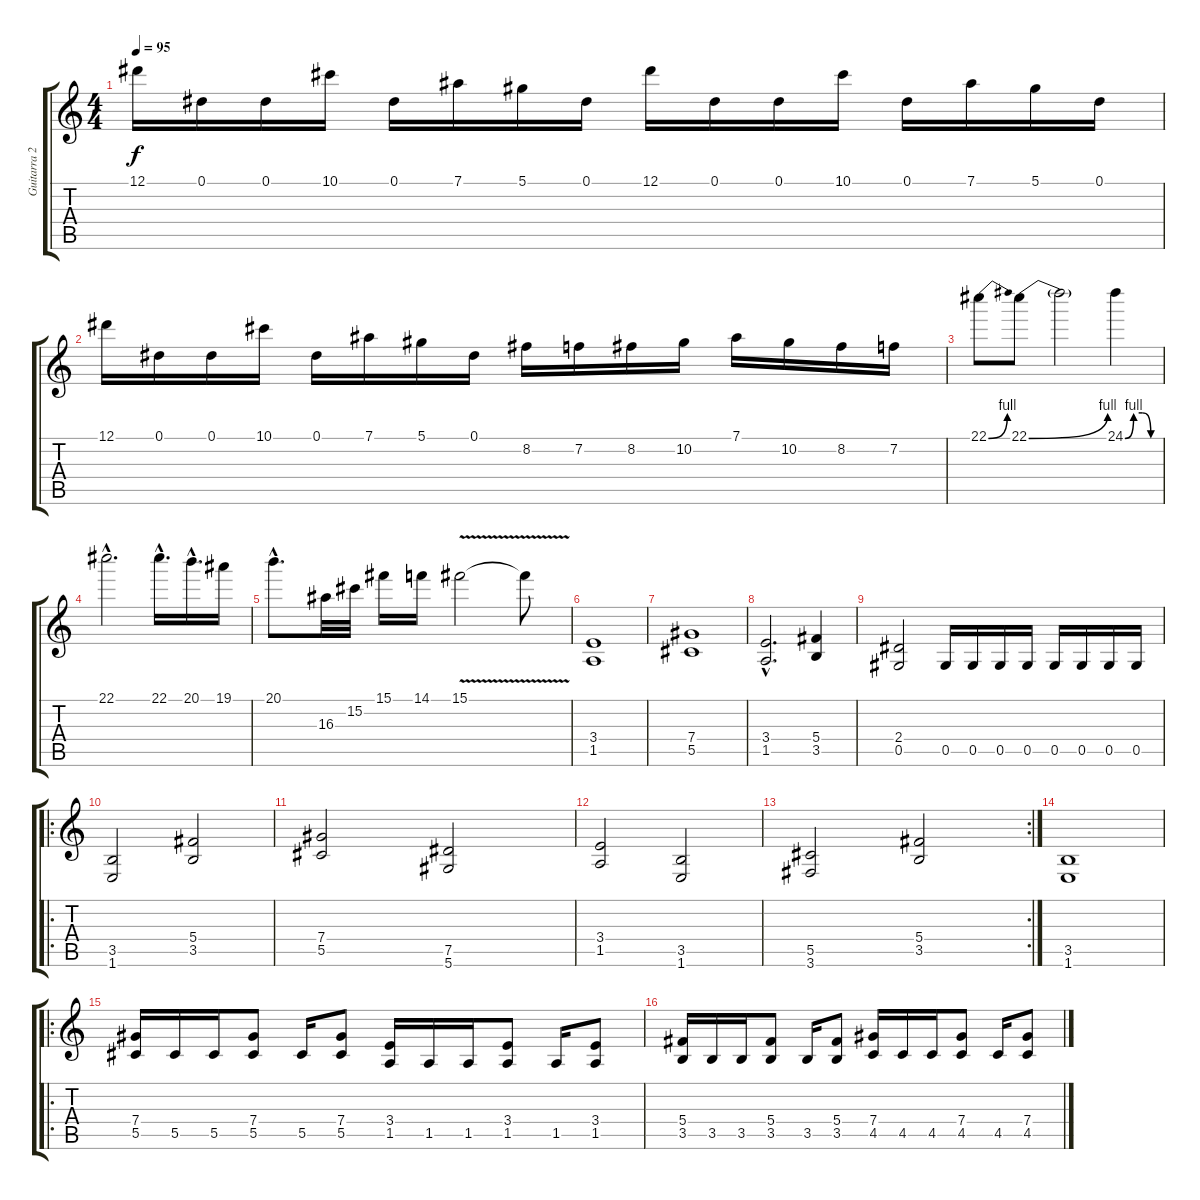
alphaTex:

\track ("Guitarra 2" "Guitarra 2") {instrument distortionguitar}
\staff {score tabs}
\tuning (Eb4 Bb3 Gb3 Db3 Ab2 Eb2) {hide}
\ts (4 4)
\tempo 95
\clef g2
\ks c
12.1.16{dy f} 0.1.16 0.1.16 10.1.16 0.1.16 7.1.16 5.1.16 0.1.16 12.1.16 0.1.16 0.1.16 10.1.16 0.1.16 7.1.16 5.1.16 0.1.16 |
12.1.16 0.1.16 0.1.16 10.1.16 0.1.16 7.1.16 5.1.16 0.1.16 8.2.16 7.2.16 8.2.16 10.2.16 7.1.16 10.2.16 8.2.16 7.2.16 |
22.1{be (bend 0 0 60 4)}.8 22.1{be (bend 0 0 60 4)}.8 22.1{t}.2 24.1{be (custom 0 0 15 4 30 4 45 0 60 0)}.4 |
22.1{hac}.2{d} 22.1{hac}.16{d} 20.1{hac}.16{d} 19.1.16 |
20.1{hac}.8{d} 16.3.32 15.2.32 15.1.16 14.1.16 15.1{v}.2 15.1{t}.8 |
(3.4 1.5).1 |
(7.4 5.5).1 |
(3.4{hac} 1.5{hac}).2{d} (5.4 3.5).4 |
(2.4 0.5).2 0.5.16 0.5.16 0.5.16 0.5.16 0.5.16 0.5.16 0.5.16 0.5.16 |
\ro
(3.5 1.6).2 (5.4 3.5).2 |
(7.4 5.5).2 (7.5 5.6).2 |
(3.4 1.5).2 (3.5 1.6).2 |
\rc 2
(5.5 3.6).2 (5.4 3.5).2 |
(3.5 1.6).1 |
\ro
(7.4 5.5).16 5.5.16 5.5.16 (7.4 5.5).8 5.5.16 (7.4 5.5).8 (3.4 1.5).16 1.5.16 1.5.16 (3.4 1.5).8 1.5.16 (3.4 1.5).8 |
(5.4 3.5).16 3.5.16 3.5.16 (5.4 3.5).8 3.5.16 (5.4 3.5).8 (7.4 4.5).16 4.5.16 4.5.16 (7.4 4.5).8 4.5.16 (7.4 4.5).8
